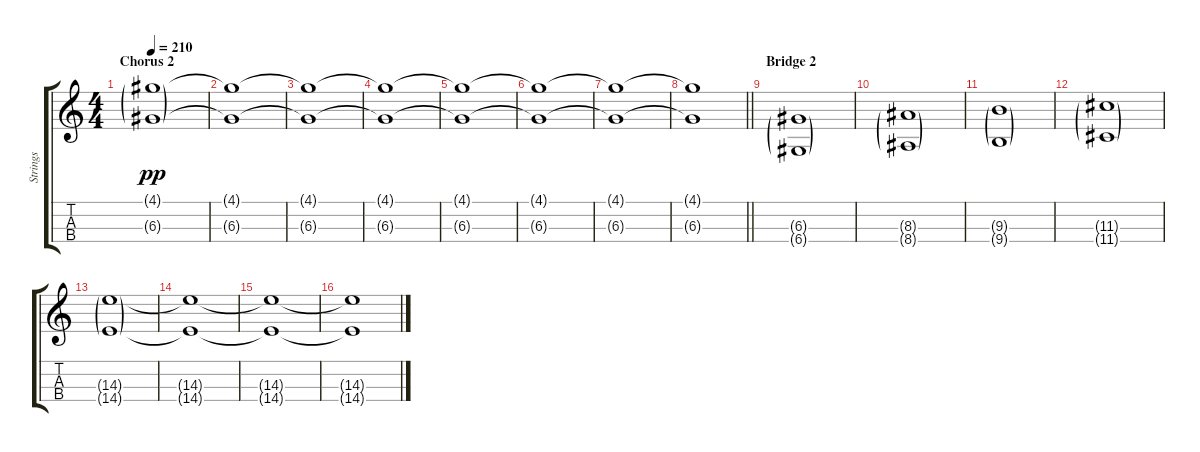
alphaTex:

\track ("Strings" "Strings") {instrument violin}
\staff {score tabs}
\tuning (E5 A4 D4 D3) {hide}
\ts (4 4)
\section ("" "Chorus 2")
\tempo 210
\clef g2
\ks c
(4.1{g} 6.3{g}).1{dy pp} |
(4.1{t} 6.3{t}).1 |
(4.1{t} 6.3{t}).1 |
(4.1{t} 6.3{t}).1 |
(4.1{t} 6.3{t}).1 |
(4.1{t} 6.3{t}).1 |
(4.1{t} 6.3{t}).1 |
\barLineRight lightlight
(4.1{t} 6.3{t}).1 |
\section ("" "Bridge 2")
(6.3{g} 6.4{g}).1 |
(8.3{g} 8.4{g}).1 |
(9.3{g} 9.4{g}).1 |
(11.3{g} 11.4{g}).1 |
(14.3{g} 14.4{g}).1 |
(14.3{t} 14.4{t}).1 |
(14.3{t} 14.4{t}).1 |
(14.3{t} 14.4{t}).1
